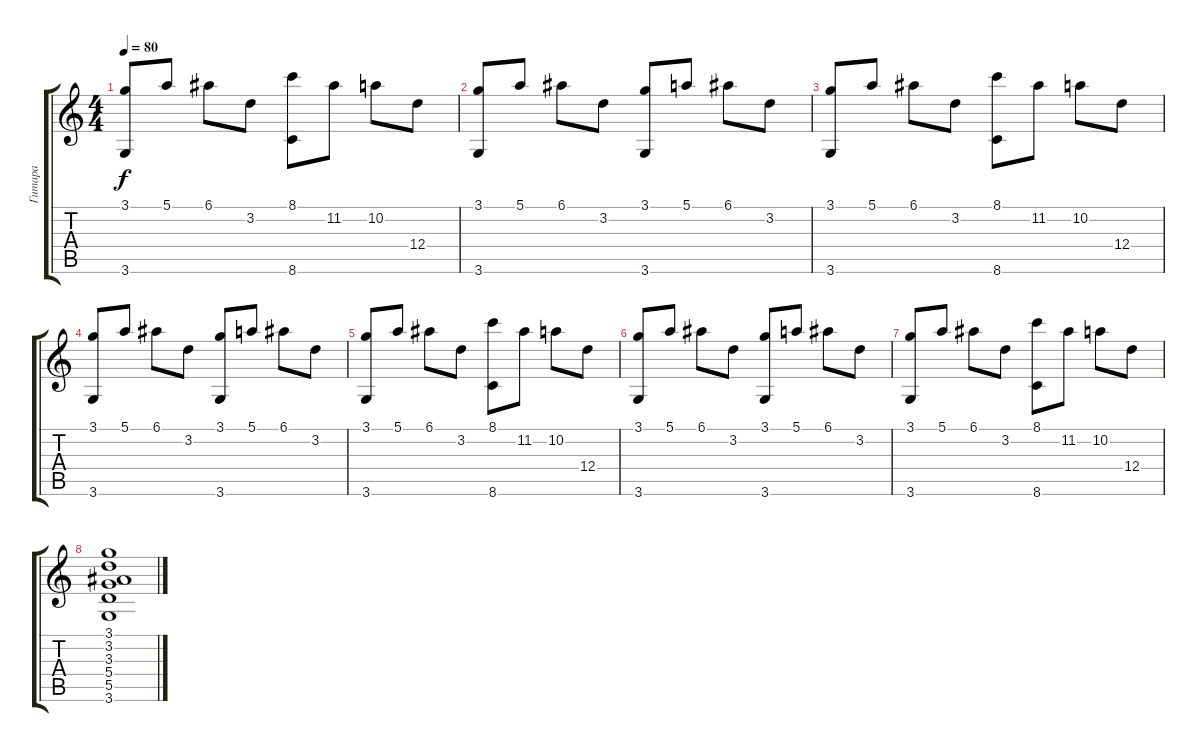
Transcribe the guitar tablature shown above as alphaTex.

\track ("Гитара" "Гитара") {instrument acousticguitarsteel}
\staff {score tabs}
\tuning (E4 B3 G3 D3 A2 E2) {hide}
\ts (4 4)
\tempo 80
\clef g2
\ks c
(3.1 3.6).8{dy f} 5.1.8 6.1.8 3.2.8 (8.1 8.6).8 11.2.8 10.2.8 12.4.8 |
(3.1 3.6).8 5.1.8 6.1.8 3.2.8 (3.1 3.6).8 5.1.8 6.1.8 3.2.8 |
(3.1 3.6).8 5.1.8 6.1.8 3.2.8 (8.1 8.6).8 11.2.8 10.2.8 12.4.8 |
(3.1 3.6).8 5.1.8 6.1.8 3.2.8 (3.1 3.6).8 5.1.8 6.1.8 3.2.8 |
(3.1 3.6).8 5.1.8 6.1.8 3.2.8 (8.1 8.6).8 11.2.8 10.2.8 12.4.8 |
(3.1 3.6).8 5.1.8 6.1.8 3.2.8 (3.1 3.6).8 5.1.8 6.1.8 3.2.8 |
(3.1 3.6).8 5.1.8 6.1.8 3.2.8 (8.1 8.6).8 11.2.8 10.2.8 12.4.8 |
(3.1 3.2 3.3 5.4 5.5 3.6).1
